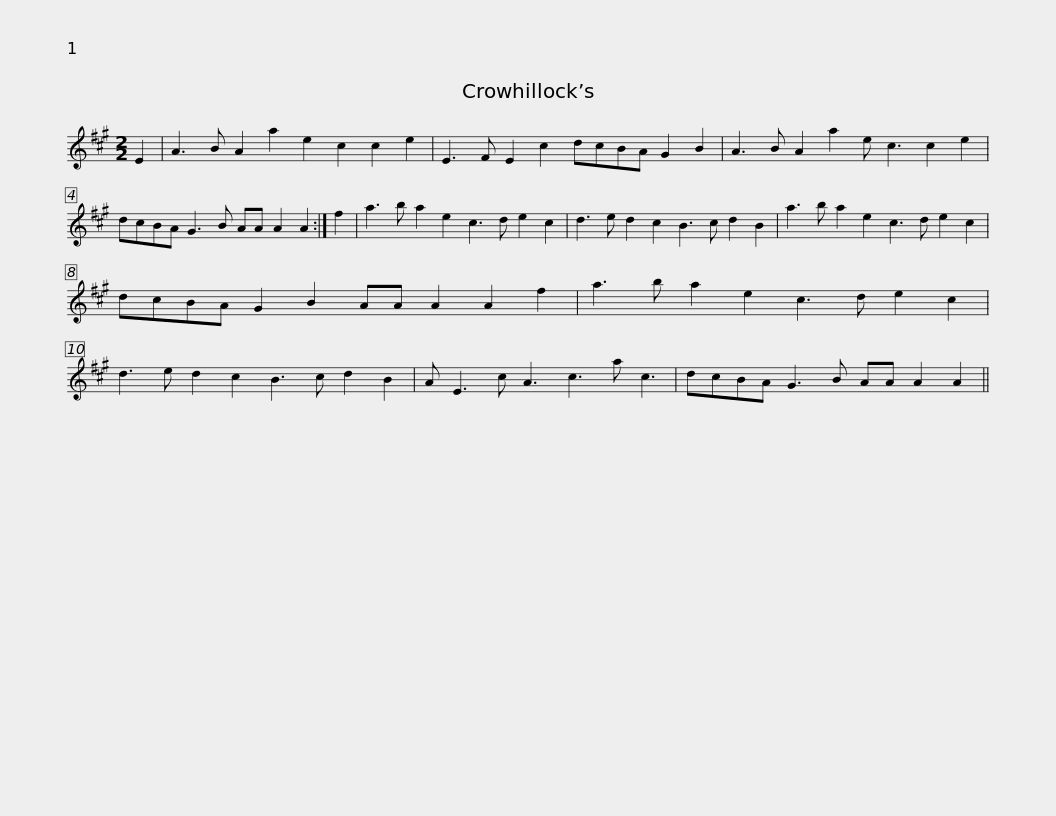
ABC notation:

X:1
L:1/8
M:2/2
I:linebreak $
K:A
V:1 treble
V:1
 E2 | A3 B A2 a2 e2 c2 c2 e2 | E3 F E2 c2 dcBA G2 B2 | A3 B A2 a2 e c3 c2 e2 |$ dcBA G3 B AA A2 A2 :| %5
 f2 | a3 b a2 e2 c3 d e2 c2 | d3 e d2 c2 B3 c d2 B2 |$ a3 b a2 e2 c3 d e2 c2 | dcBA G2 B2 AA A2 A2 f2 | %10
 a3 b a2 e2 c3 d e2 c2 | d3 e d2 c2 B3 c d2 B2 |$ A E3 c A3 c3 a c3 | dcBA G3 B AA A2 A2 || %14
